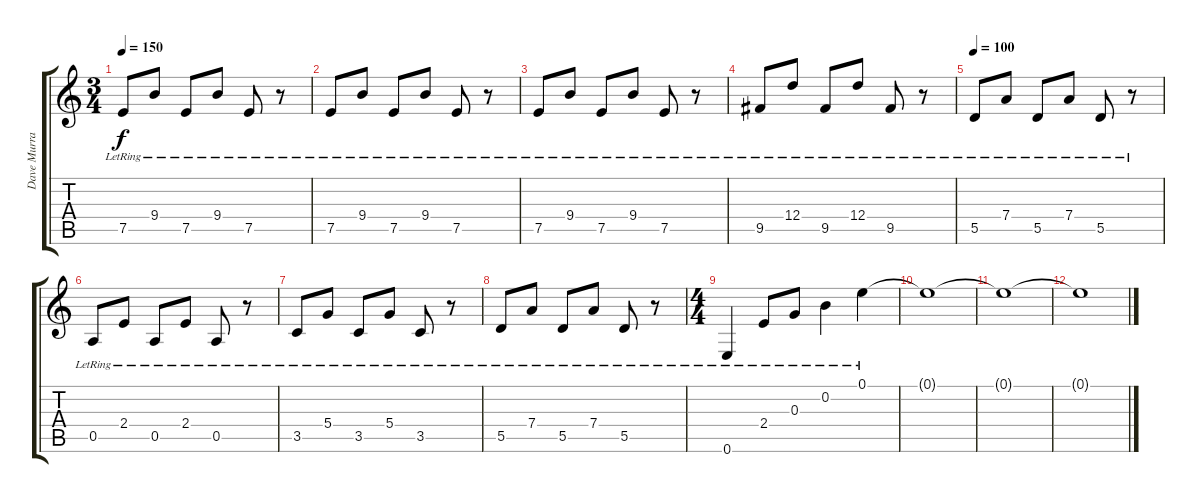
\track ("Dave Murray" "Dave Murra") {instrument distortionguitar}
\staff {score tabs}
\tuning (E4 B3 G3 D3 A2 E2) {hide}
\ts (3 4)
\tempo 150
\clef g2
\ks c
7.5{lr}.8{dy f} 9.4{lr}.8 7.5{lr}.8 9.4{lr}.8 7.5{lr}.8 r.8 |
7.5{lr}.8 9.4{lr}.8 7.5{lr}.8 9.4{lr}.8 7.5{lr}.8 r.8 |
7.5{lr}.8 9.4{lr}.8 7.5{lr}.8 9.4{lr}.8 7.5{lr}.8 r.8 |
9.5{lr}.8 12.4{lr}.8 9.5{lr}.8 12.4{lr}.8 9.5{lr}.8 r.8 |
\tempo 100
5.5{lr}.8 7.4{lr}.8 5.5{lr}.8 7.4{lr}.8 5.5{lr}.8 r.8 |
0.5{lr}.8 2.4{lr}.8 0.5{lr}.8 2.4{lr}.8 0.5{lr}.8 r.8 |
3.5{lr}.8 5.4{lr}.8 3.5{lr}.8 5.4{lr}.8 3.5{lr}.8 r.8 |
5.5{lr}.8 7.4{lr}.8 5.5{lr}.8 7.4{lr}.8 5.5{lr}.8 r.8 |
\ts (4 4)
0.6{lr}.4 2.4{lr}.8 0.3{lr}.8 0.2{lr}.4 0.1{lr}.4 |
0.1{t}.1 |
0.1{t}.1 |
0.1{t}.1
